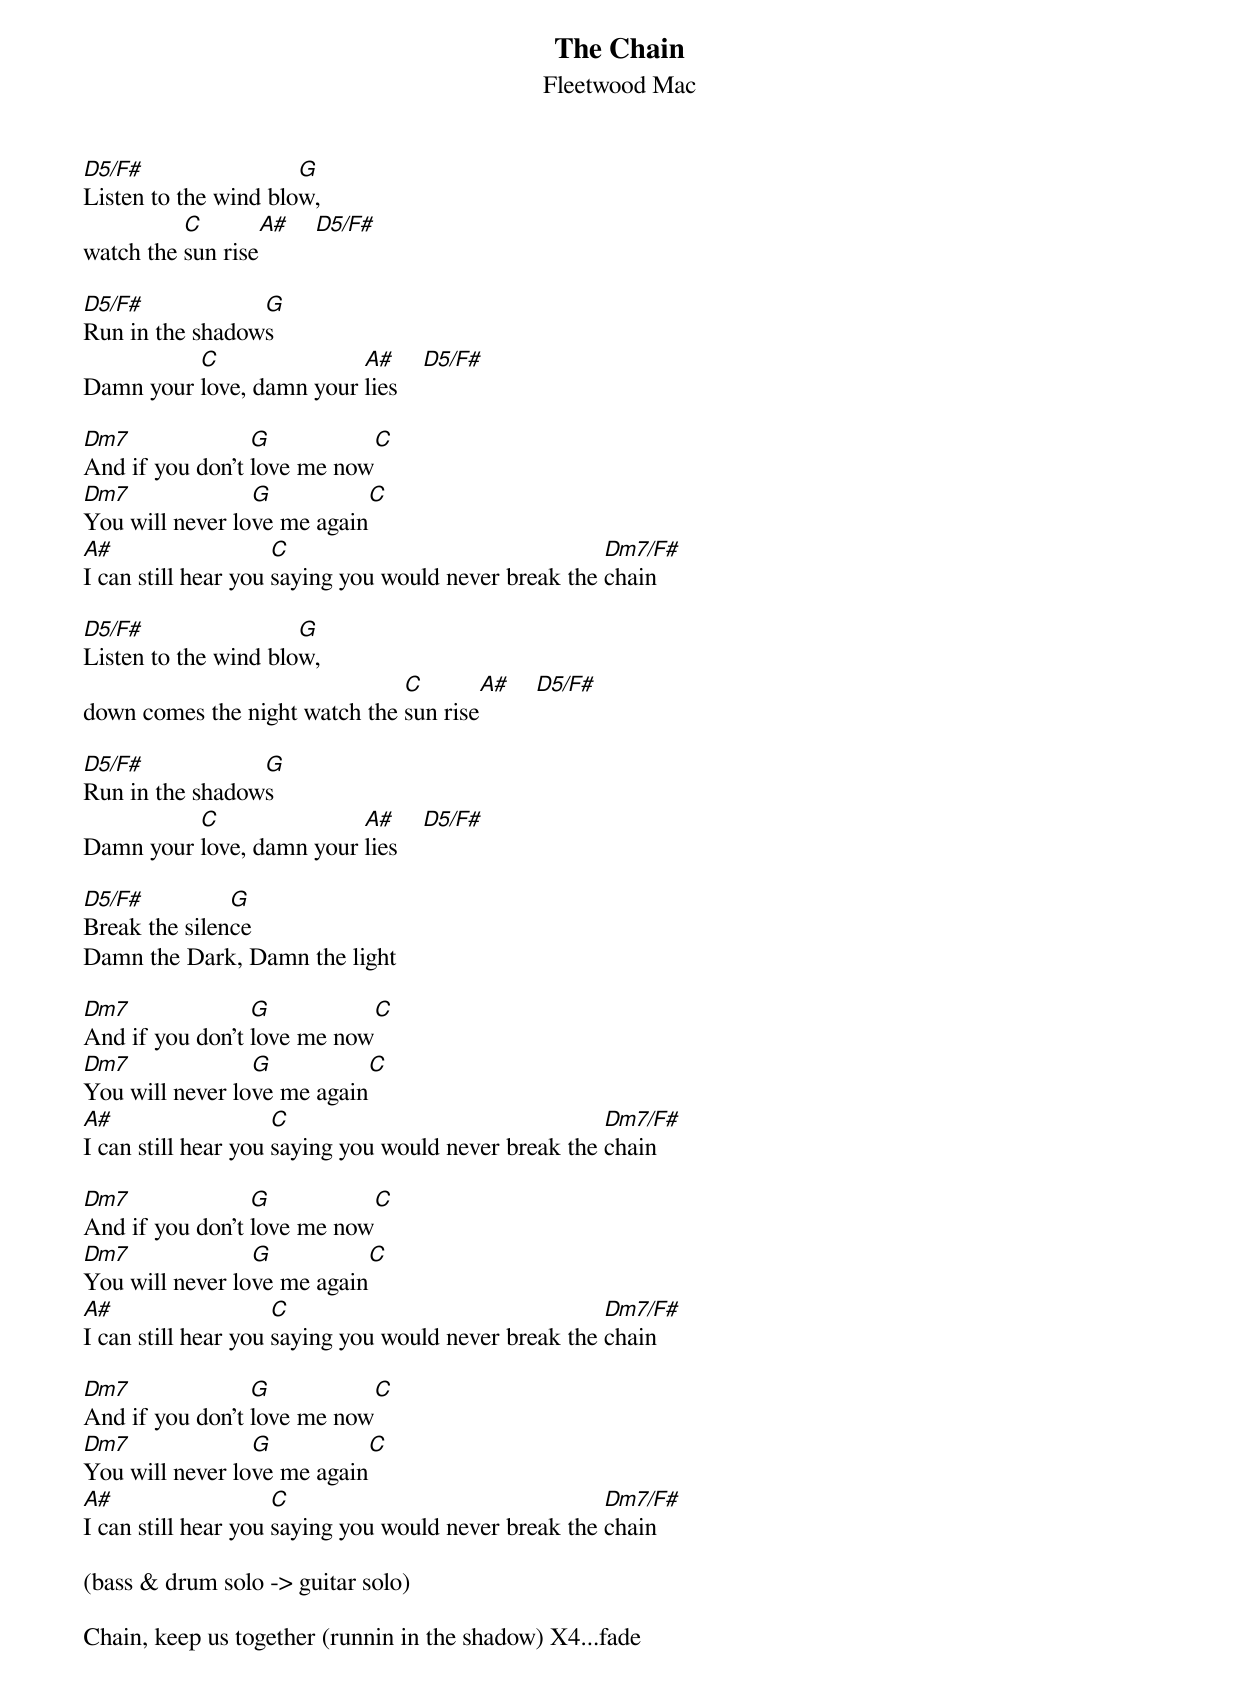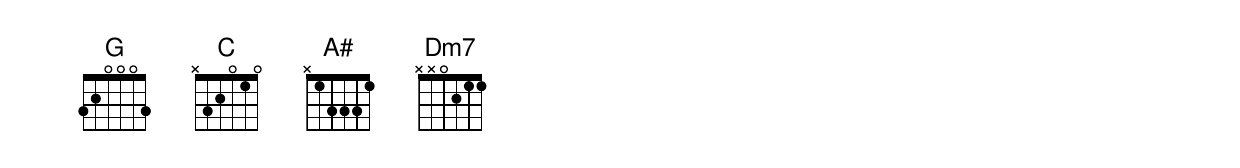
{t:The Chain}
{st:Fleetwood Mac}

[D5/F#]Listen to the wind blo[G]w,
watch the [C]sun rise[A#]    [D5/F#]

[D5/F#]Run in the shadow[G]s
Damn your [C]love, damn your [A#]lies    [D5/F#]

[Dm7]And if you don't [G]love me now[C]
[Dm7]You will never lo[G]ve me again[C]
[A#]I can still hear you [C]saying you would never break the [Dm7/F#]chain

[D5/F#]Listen to the wind blo[G]w,
down comes the night watch the [C]sun rise[A#]    [D5/F#]

[D5/F#]Run in the shadow[G]s
Damn your [C]love, damn your [A#]lies    [D5/F#]

[D5/F#]Break the silen[G]ce
Damn the Dark, Damn the light

[Dm7]And if you don't [G]love me now[C]
[Dm7]You will never lo[G]ve me again[C]
[A#]I can still hear you [C]saying you would never break the [Dm7/F#]chain

[Dm7]And if you don't [G]love me now[C]
[Dm7]You will never lo[G]ve me again[C]
[A#]I can still hear you [C]saying you would never break the [Dm7/F#]chain

[Dm7]And if you don't [G]love me now[C]
[Dm7]You will never lo[G]ve me again[C]
[A#]I can still hear you [C]saying you would never break the [Dm7/F#]chain

(bass & drum solo -> guitar solo)

Chain, keep us together (runnin in the shadow) X4...fade
